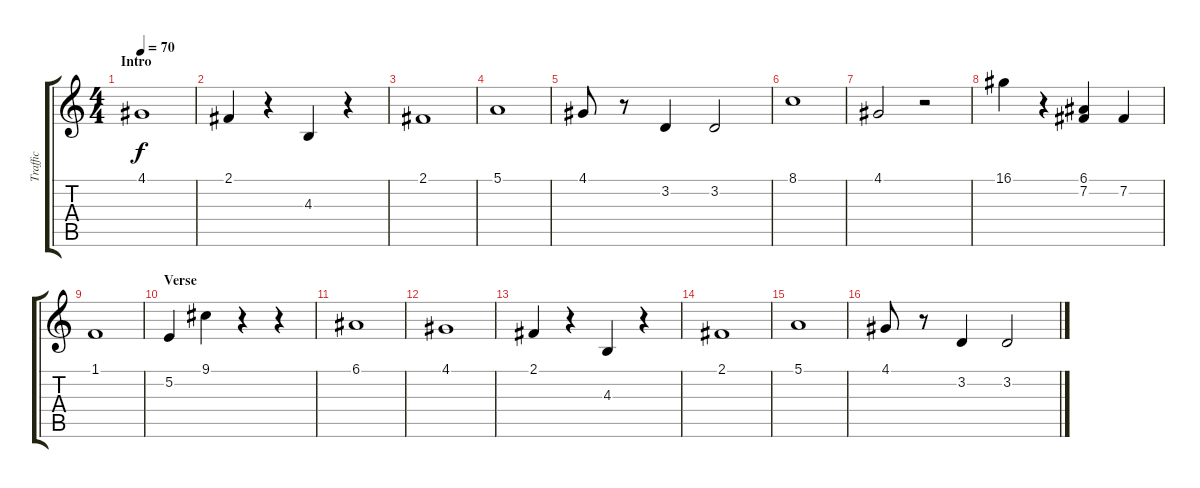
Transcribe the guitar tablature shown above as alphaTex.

\track ("Traffic" "Traffic") {instrument seashore}
\staff {score tabs}
\tuning (E4 B3 G3 D3 A2 E2) {hide}
\ts (4 4)
\section ("" "Intro")
\tempo 70
\clef g2
\ks c
4.1.1{dy f instrument seashore} |
2.1.4 r.4 4.3.4 r.4 |
2.1.1 |
5.1.1 |
4.1.8 r.8 3.2.4 3.2.2 |
8.1.1 |
4.1.2 r.2 |
16.1.4 r.4 (6.1 7.2).4 7.2.4 |
1.1.1 |
\section ("" "Verse")
5.2.4 9.1.4 r.4 r.4 |
6.1.1 |
4.1.1 |
2.1.4 r.4 4.3.4 r.4 |
2.1.1 |
5.1.1 |
4.1.8 r.8 3.2.4 3.2.2
